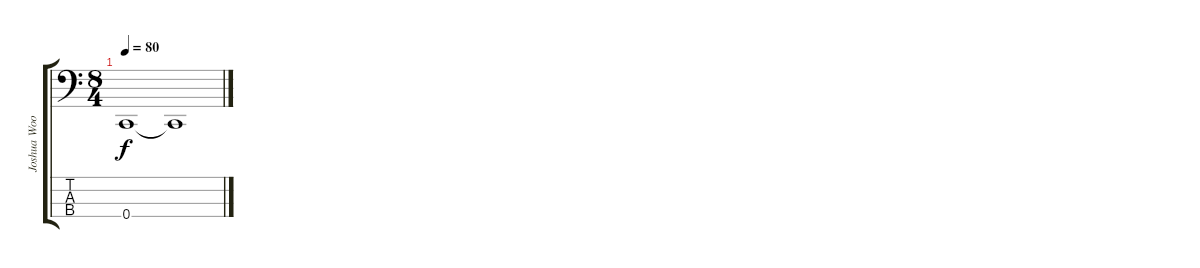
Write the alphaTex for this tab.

\track ("Joshua Woodard" "Joshua Woo") {instrument electricbassfinger}
\staff {score tabs}
\tuning (F2 C2 G1 C1) {hide}
\ts (8 4)
\tempo 80
\clef f4
\ks c
0.4.1{dy f} 0.4{t}.1
